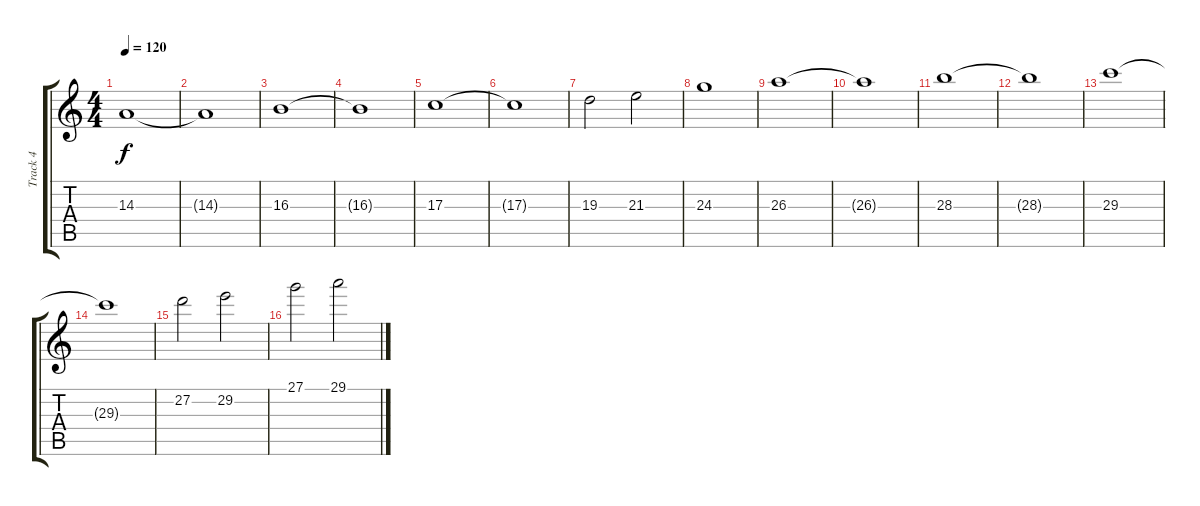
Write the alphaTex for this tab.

\track ("Track 4" "Track 4") {instrument stringensemble1}
\staff {score tabs}
\tuning (E4 B3 G3 D3 A2 E2) {hide}
\ts (4 4)
\tempo 120
\clef g2
\ks c
14.3.1{dy f} |
14.3{t}.1 |
16.3.1 |
16.3{t}.1 |
17.3.1 |
17.3{t}.1 |
19.3.2 21.3.2 |
24.3.1 |
26.3.1 |
26.3{t}.1 |
28.3.1 |
28.3{t}.1 |
29.3.1 |
29.3{t}.1 |
27.2.2 29.2.2 |
27.1.2 29.1.2
